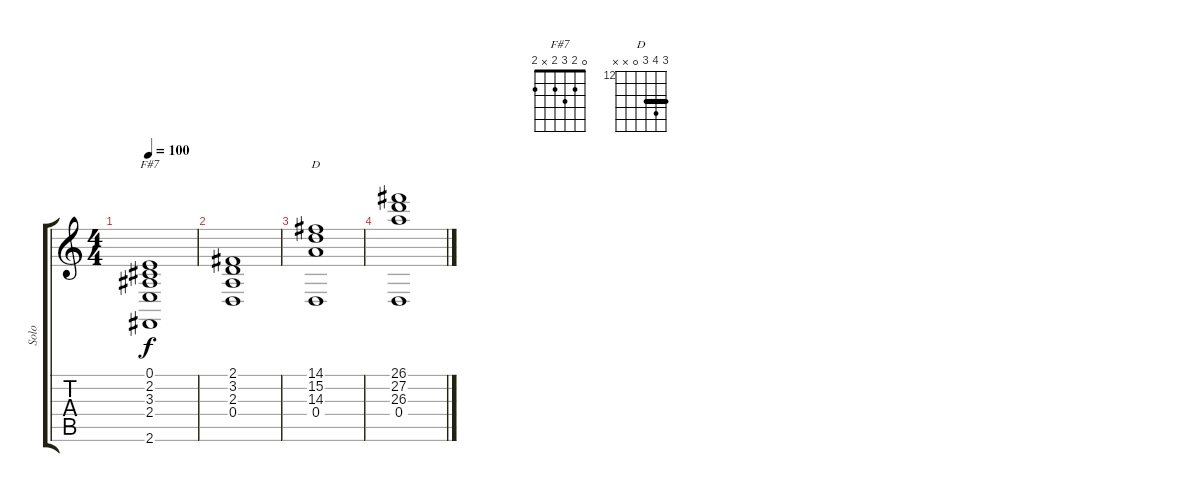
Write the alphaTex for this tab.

\track ("Solo" "Solo") {instrument stringensemble2}
\staff {score tabs}
\tuning (E4 B3 G3 D3 A2 E2) {hide}
\chord ("F#7" 0 2 3 2 x 2)
\chord ("D" 14 15 14 0 x x) {firstfret 12 barre 14}
\ts (4 4)
\tempo 100
\clef g2
\ks c
(0.1 2.2 3.3 2.4 2.6).1{ch "F#7" dy f} |
(2.1 3.2 2.3 0.4).1 |
(14.1 15.2 14.3 0.4).1{ch "D"} |
(26.1 27.2 26.3 0.4).1
